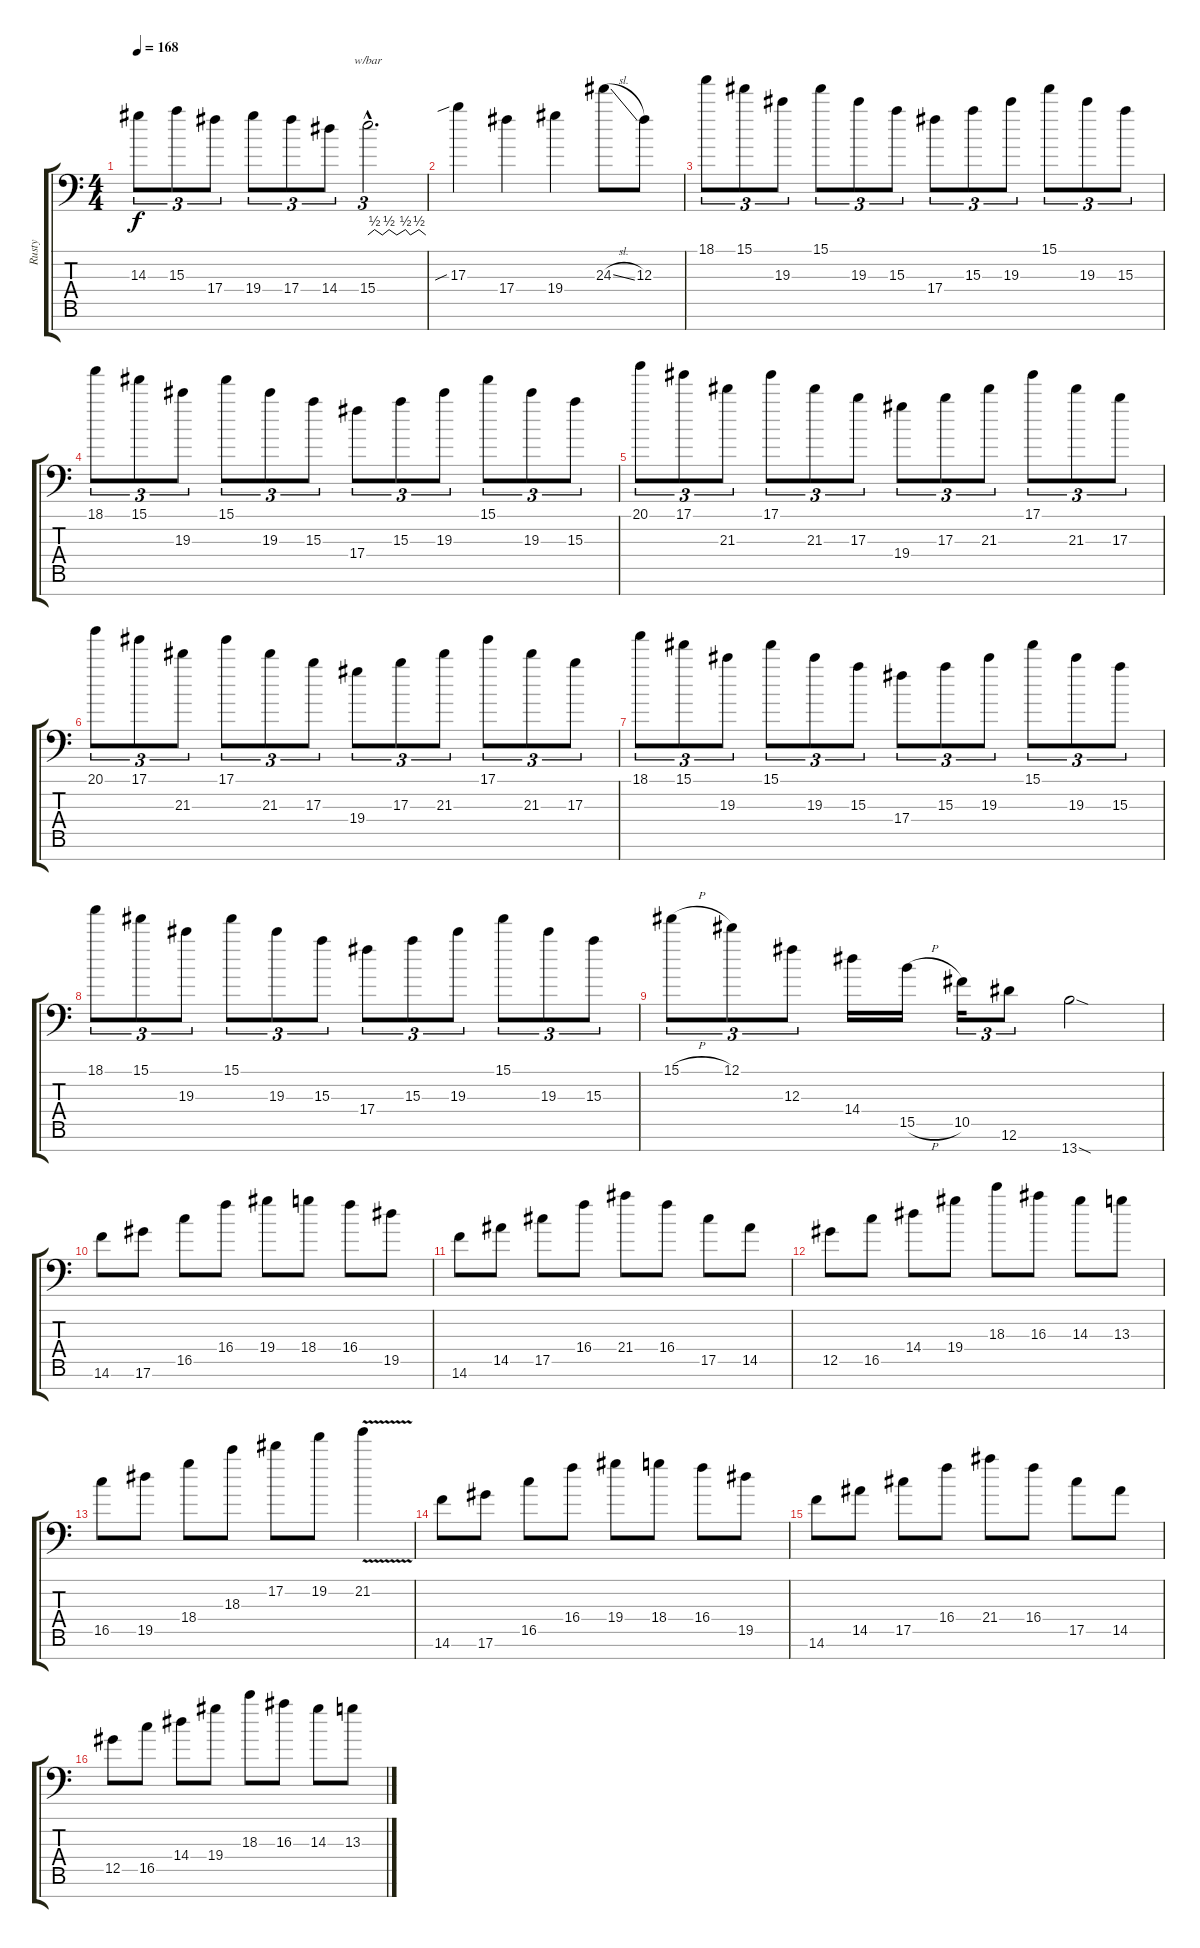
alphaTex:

\track ("Rusty" "Rusty") {instrument distortionguitar}
\staff {score tabs}
\tuning (Eb4 Bb3 Gb3 Db3 Ab2 Eb2 Bb1) {hide}
\ts (4 4)
\tempo 168
\clef f4
\ks c
14.3.8{tu (3 2) dy f} 15.3.8{tu (3 2)} 17.4.8{tu (3 2)} 19.4.8{tu (3 2)} 17.4.8{tu (3 2)} 14.4.8{tu (3 2)} 15.4{hac}.2{d tu (3 2) tbe (custom default 0 0 7 2 15 0 22 2 30 0 39 2 44 0 53 2 60 0)} |
17.3{sib}.4 17.4.4 19.4.4 24.3{sl}.8 12.3.8 |
18.1.8{tu (3 2)} 15.1.8{tu (3 2)} 19.3.8{tu (3 2)} 15.1.8{tu (3 2)} 19.3.8{tu (3 2)} 15.3.8{tu (3 2)} 17.4.8{tu (3 2)} 15.3.8{tu (3 2)} 19.3.8{tu (3 2)} 15.1.8{tu (3 2)} 19.3.8{tu (3 2)} 15.3.8{tu (3 2)} |
18.1.8{tu (3 2)} 15.1.8{tu (3 2)} 19.3.8{tu (3 2)} 15.1.8{tu (3 2)} 19.3.8{tu (3 2)} 15.3.8{tu (3 2)} 17.4.8{tu (3 2)} 15.3.8{tu (3 2)} 19.3.8{tu (3 2)} 15.1.8{tu (3 2)} 19.3.8{tu (3 2)} 15.3.8{tu (3 2)} |
20.1.8{tu (3 2)} 17.1.8{tu (3 2)} 21.3.8{tu (3 2)} 17.1.8{tu (3 2)} 21.3.8{tu (3 2)} 17.3.8{tu (3 2)} 19.4.8{tu (3 2)} 17.3.8{tu (3 2)} 21.3.8{tu (3 2)} 17.1.8{tu (3 2)} 21.3.8{tu (3 2)} 17.3.8{tu (3 2)} |
20.1.8{tu (3 2)} 17.1.8{tu (3 2)} 21.3.8{tu (3 2)} 17.1.8{tu (3 2)} 21.3.8{tu (3 2)} 17.3.8{tu (3 2)} 19.4.8{tu (3 2)} 17.3.8{tu (3 2)} 21.3.8{tu (3 2)} 17.1.8{tu (3 2)} 21.3.8{tu (3 2)} 17.3.8{tu (3 2)} |
18.1.8{tu (3 2)} 15.1.8{tu (3 2)} 19.3.8{tu (3 2)} 15.1.8{tu (3 2)} 19.3.8{tu (3 2)} 15.3.8{tu (3 2)} 17.4.8{tu (3 2)} 15.3.8{tu (3 2)} 19.3.8{tu (3 2)} 15.1.8{tu (3 2)} 19.3.8{tu (3 2)} 15.3.8{tu (3 2)} |
18.1.8{tu (3 2)} 15.1.8{tu (3 2)} 19.3.8{tu (3 2)} 15.1.8{tu (3 2)} 19.3.8{tu (3 2)} 15.3.8{tu (3 2)} 17.4.8{tu (3 2)} 15.3.8{tu (3 2)} 19.3.8{tu (3 2)} 15.1.8{tu (3 2)} 19.3.8{tu (3 2)} 15.3.8{tu (3 2)} |
15.1{h}.8{tu (3 2)} 12.1.8{tu (3 2)} 12.3.8{tu (3 2)} 14.4.16 15.5{h}.16 10.5.16{tu (3 2)} 12.6.8{tu (3 2)} 13.7{sod}.2 |
14.6.8 17.6.8 16.5.8 16.4.8 19.4.8 18.4.8 16.4.8 19.5.8 |
14.6.8 14.5.8 17.5.8 16.4.8 21.4.8 16.4.8 17.5.8 14.5.8 |
12.5.8 16.5.8 14.4.8 19.4.8 18.3.8 16.3.8 14.3.8 13.3.8 |
16.5.8 19.5.8 18.4.8 18.3.8 17.2.8 19.2.8 21.2{v}.4 |
14.6.8 17.6.8 16.5.8 16.4.8 19.4.8 18.4.8 16.4.8 19.5.8 |
14.6.8 14.5.8 17.5.8 16.4.8 21.4.8 16.4.8 17.5.8 14.5.8 |
12.5.8 16.5.8 14.4.8 19.4.8 18.3.8 16.3.8 14.3.8 13.3.8
